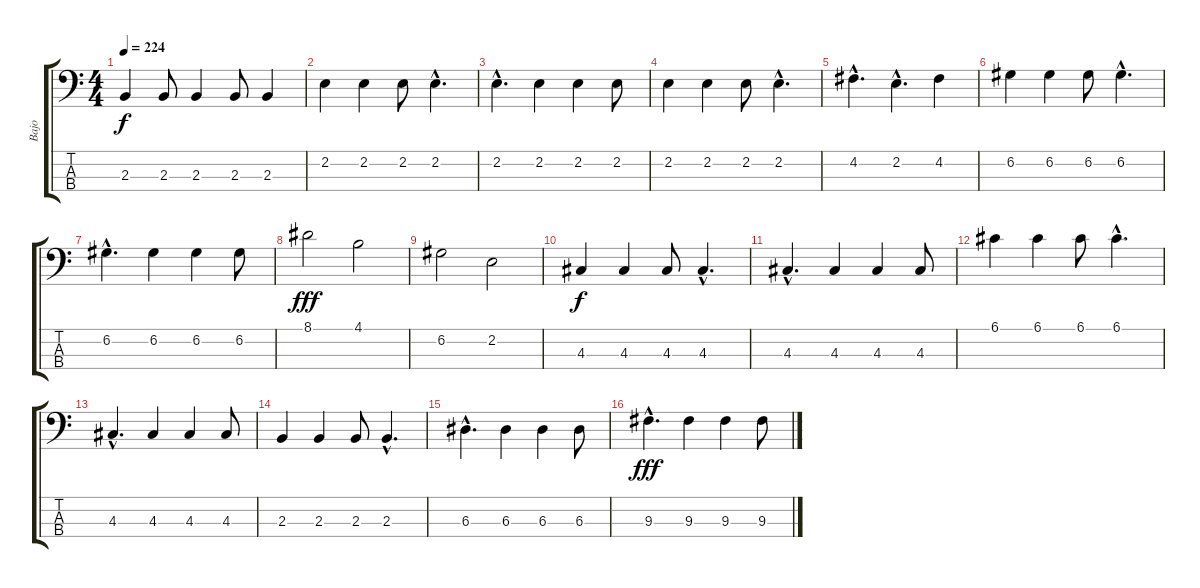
\track ("Bajo" "Bajo") {instrument electricbasspick}
\staff {score tabs}
\tuning (G2 D2 A1 E1) {hide}
\ts (4 4)
\tempo 224
\clef f4
\ks c
2.3.4{dy f} 2.3.8 2.3.4 2.3.8 2.3.4 |
2.2.4{volume 11} 2.2.4 2.2.8 2.2{hac}.4{d} |
2.2{hac}.4{d} 2.2.4 2.2.4 2.2.8 |
2.2.4 2.2.4 2.2.8 2.2{hac}.4{d} |
4.2{hac}.4{d} 2.2{hac}.4{d} 4.2.4 |
6.2.4 6.2.4 6.2.8 6.2{hac}.4{d} |
6.2{hac}.4{d} 6.2.4 6.2.4 6.2.8 |
8.1.2{dy fff} 4.1.2 |
6.2.2 2.2.2 |
4.3.4{dy f} 4.3.4 4.3.8 4.3{hac}.4{d} |
4.3{hac}.4{d} 4.3.4 4.3.4 4.3.8 |
6.1.4 6.1.4 6.1.8 6.1{hac}.4{d} |
4.3{hac}.4{d} 4.3.4 4.3.4 4.3.8 |
2.3.4 2.3.4 2.3.8 2.3{hac}.4{d} |
6.3{hac}.4{d} 6.3.4 6.3.4 6.3.8 |
9.3{hac}.4{d dy fff} 9.3.4 9.3.4 9.3.8
